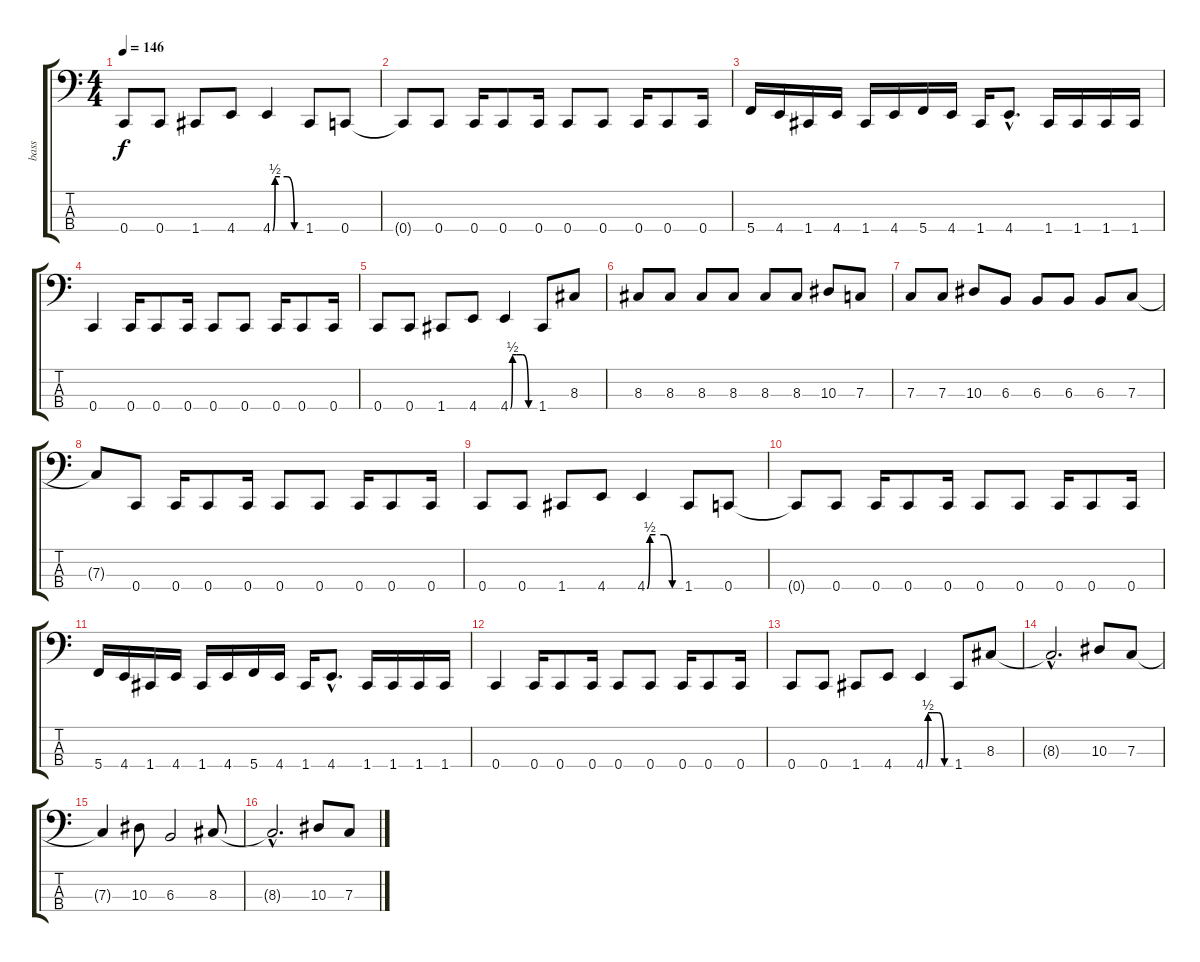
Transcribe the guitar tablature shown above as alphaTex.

\track ("bass" "bass") {instrument electricbasspick}
\staff {score tabs}
\tuning (Eb2 Bb1 F1 C1) {hide}
\ts (4 4)
\tempo 146
\clef f4
\ks c
0.4.8{dy f} 0.4.8 1.4.8 4.4.8 4.4{be (custom 0 0 5 2 15 2 30 2 45 0 60 0)}.4 1.4.8 0.4.8 |
0.4{t}.8 0.4.8 0.4.16 0.4.8 0.4.16 0.4.8 0.4.8 0.4.16 0.4.8 0.4.16 |
5.4.16 4.4.16 1.4.16 4.4.16 1.4.16 4.4.16 5.4.16 4.4.16 1.4.16 4.4{hac}.8{d} 1.4.16 1.4.16 1.4.16 1.4.16 |
0.4.4 0.4.16 0.4.8 0.4.16 0.4.8 0.4.8 0.4.16 0.4.8 0.4.16 |
0.4.8 0.4.8 1.4.8 4.4.8 4.4{be (custom 0 0 5 2 15 2 30 2 45 0 60 0)}.4 1.4.8 8.3.8 |
8.3.8 8.3.8 8.3.8 8.3.8 8.3.8 8.3.8 10.3.8 7.3.8 |
7.3.8 7.3.8 10.3.8 6.3.8 6.3.8 6.3.8 6.3.8 7.3.8 |
7.3{t}.8 0.4.8 0.4.16 0.4.8 0.4.16 0.4.8 0.4.8 0.4.16 0.4.8 0.4.16 |
0.4.8 0.4.8 1.4.8 4.4.8 4.4{be (custom 0 0 5 2 15 2 30 2 45 0 60 0)}.4 1.4.8 0.4.8 |
0.4{t}.8 0.4.8 0.4.16 0.4.8 0.4.16 0.4.8 0.4.8 0.4.16 0.4.8 0.4.16 |
5.4.16 4.4.16 1.4.16 4.4.16 1.4.16 4.4.16 5.4.16 4.4.16 1.4.16 4.4{hac}.8{d} 1.4.16 1.4.16 1.4.16 1.4.16 |
0.4.4 0.4.16 0.4.8 0.4.16 0.4.8 0.4.8 0.4.16 0.4.8 0.4.16 |
0.4.8 0.4.8 1.4.8 4.4.8 4.4{be (custom 0 0 5 2 15 2 30 2 45 0 60 0)}.4 1.4.8 8.3.8 |
8.3{hac t}.2{d} 10.3.8 7.3.8 |
7.3{t}.4 10.3.8 6.3.2 8.3.8 |
8.3{hac t}.2{d} 10.3.8 7.3.8
